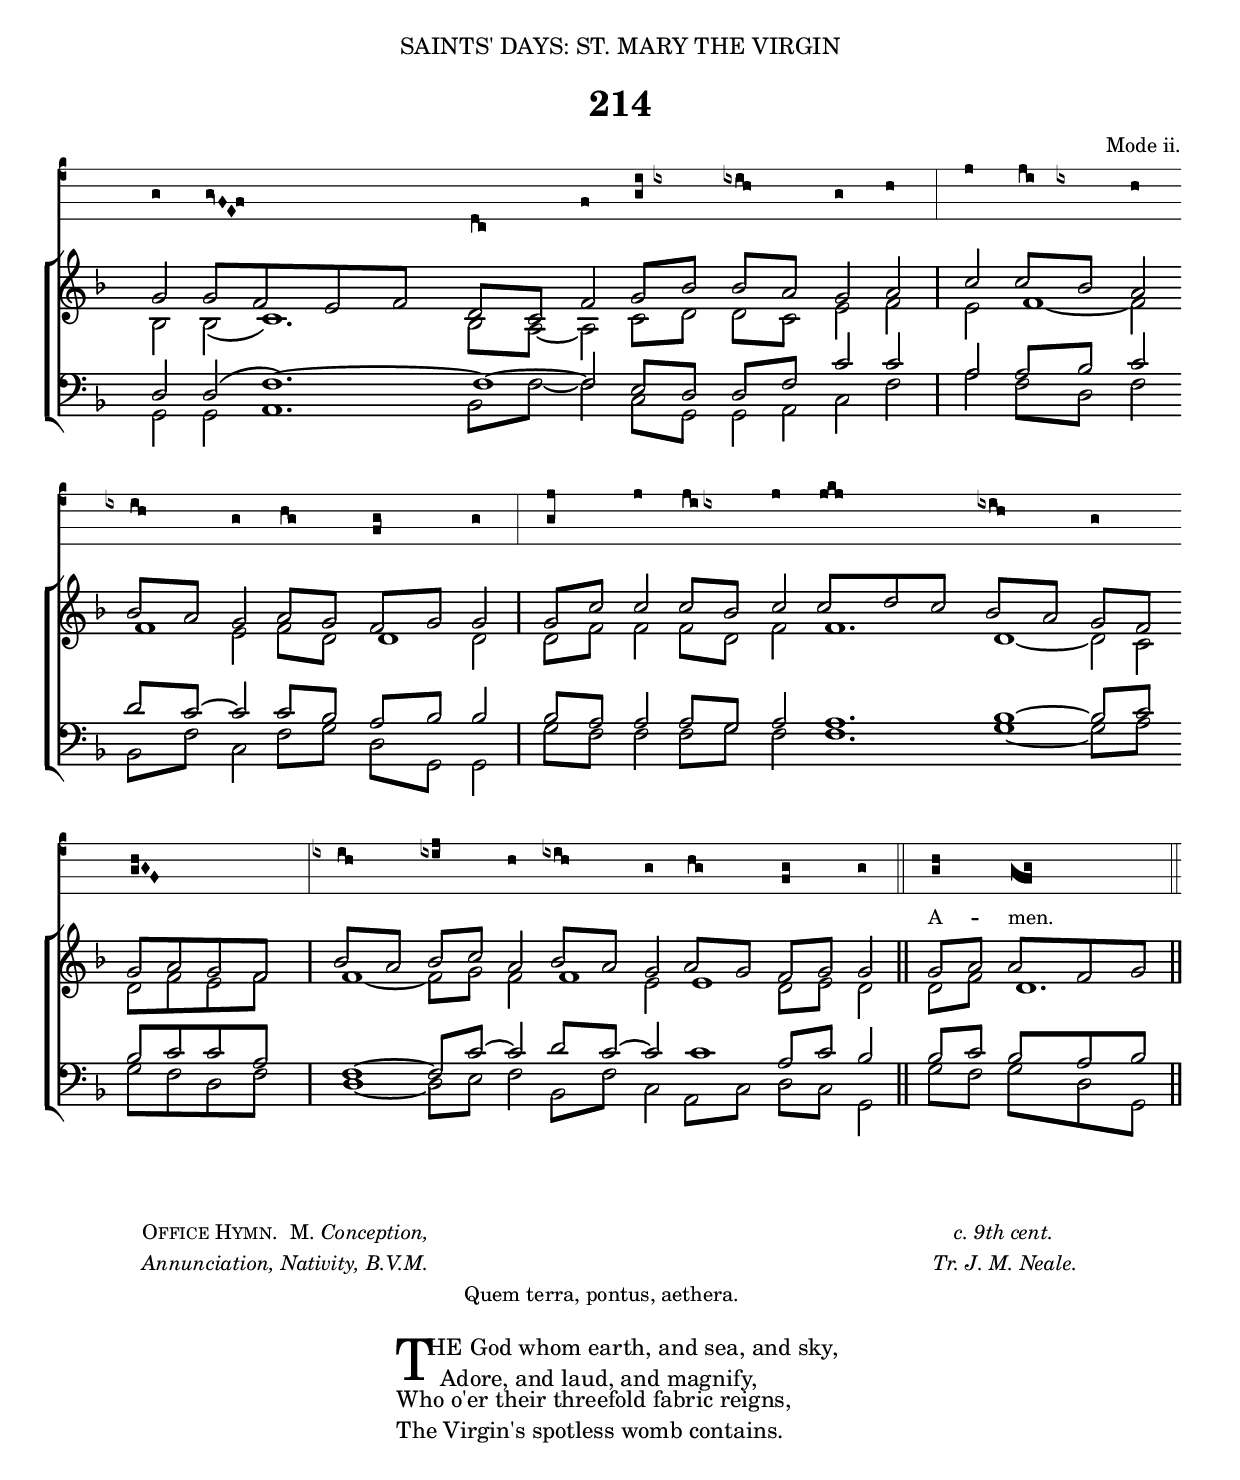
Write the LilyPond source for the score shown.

%%% 340a.png
%%% Hymn 214
%%% Version 1

\version "2.10"

\include "gregorian-init.ly"

\header {
  dedication = \markup { \center-align {  "SAINTS' DAYS: ST. MARY THE VIRGIN"
		\hspace #0.1 }}	

  title = "214"
  
  arranger = \markup { \small { "Mode ii." }}
  
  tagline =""
}


%%%%%%%%%%%%%%%%%%%%%%%%%%%% Macros

%% macro settings for stemless long note which is 2x duration of regular white note    

ln = {\once \override NoteHead #'duration-log = #0 
           \once \override Stem #'stencil = ##f
           \once \override NoteColumn #'force-hshift = #0.4 }

%% a second set of macro settings for stemless long notes ( 2x duration of regular white note )
%% this one uses X-offset instead of force-hshift.
%% All long notes are offset slightly to the right with respect to any beamed notes which 
%% they are aligned with.  Normally, this is done with force-hshift.  
%% However, when 2 long notes occur one atop the other (i.e. in S + A pats or in T + B parts), then applying force-hshift
%% to both does not work.  Hence one note needs to be moved with the regular force-hshift in the \ln macro above,
%% while the other is moved with X-offset with the macro \lnb
%% In general force-hshift is preferred whenever possible as slurs are adjusted automatically, while X-offset especially
%% when used with a bottom slur often results in a slur starting too far to the left and which then needs manual adjustment. 

lnb = {\once \override NoteHead #'duration-log = #0 
           \once \override Stem #'stencil = ##f
           \once \override NoteHead #'X-offset = #0.8 }

%% moves plainsong accidentals leftwards so that they show up more clearly. Second one does the same but by a smaller amount
moveacci = \once \override Accidental #'extra-offset = #'(-1.2 . 0 )

moveaccib = \once \override Accidental #'extra-offset = #'(-0.8 . 0 )

%% music function to allow lyrics to skip a given number of note-syllables
%% skips #7 will skip over 7 music note-syllables. Needed to align lyrics which begin partway
%% through the music

skips = #(define-music-function (parser location times) (number?)
     #{
	     \repeat unfold $times { \skip 1}
       #})

%%%%%%%%%%%%%%%%%%%%%%%% End of Macro definitions

%%% plainsong voice

plainsong = \context VaticanaVoice  {  \relative c { 
	\clef "vaticana-do3"
	\set fontSize = #3
        \key c \major 

  g'8 \[ \virga g \inclinatum f \inclinatum e  f8 \] \[ d \flexa c \] f8 \[ g \pes \moveacci bes  \] \[ bes \flexa a \] g a \bar "|" c  \[ c \flexa \moveacci bes! \]  a \bar "" \break    

  \once \override Score.SeparationItem #'padding = #4 \[ \moveaccib bes! \flexa a \] g \[ a \flexa g \] \[ f \pes g \] g \bar "|" \[ g \pes c \] c  \[ c \flexa \moveacci bes! \] c \[ c \pes d \flexa c \] \[  bes \flexa a \] g4 \bar "" \break
  
  \[ g8 \pes a \inclinatum g \inclinatum f \] \bar "|" \[ \moveaccib bes! \flexa a \] \[ bes \pes c \] a \[ bes \flexa a \] g \[ a \flexa g \] \[ f \pes g \] g \bar "||" 
  
%%%Amen bit  
  
  \[ g \pes a \] \[
	    \override NoteHead #'extra-offset = #'(0.0 . -0.1 ) g8 
            \override NoteHead #'extra-offset = #'(-0.38 . 0.0 ) \flexa  f8 \pes 
            \override NoteHead #'extra-offset = #'(0.02 . 0.05) g8 \] \bar "||"
  
}}
  

%%% SATB voices

global = {
  \key f \major 
  \set Staff.midiInstrument = "church organ"
}

soprano = \relative c' {
	\autoBeamOff
  \tag #'Tune { g'8 g[ f e f] d[c] f g[ bes] bes[ a] g a \bar "|" c c[ bes] a \bar "" \break
  bes[ a] g a[ g] f[ g] g \bar "|" g[ c] c c[ bes] c c[ d c] bes[ a] g[f] \bar "" \break
  g[ a g f] \bar "|" bes[ a] bes[ c] a bes[a] g a[ g] f[ g] g \bar "||" }
  
  \tag #'Amen { g[ a] a[f g] \bar "||" }
}

alto = \relative c' {
	\autoBeamOff
  \tag #'Tune { bes8 bes( \ln c4.) bes8[ a ~] a c[ d] d[ c] e f \bar "|" e \ln f4 ~ f8 \bar "" \break
  \ln f4 e8 f[ d] \ln d4 d8 \bar "|" d8[ f] f f[ d] f \ln f4. \ln d4 ~ d8 c] \bar "" \break
  d[ f e f] \bar "|" \ln f4 ~ f8[ g] f \ln f4 e8 \ln e4 d8[e] d \bar "||" }
  
  \tag #'Amen { d8[f] \ln d4. \bar "||" }
}

tenor = \relative c { \clef bass
	\autoBeamOff
  \tag #'Tune { d8 d( \ln f4.) ~ \ln f4 ~ f8 e8[ d] d[ f] c' c \bar "|" a a[ bes] c \bar "" \break
  d[ c] ~ c c[ bes] a[ bes] bes \bar "|" bes[ a] a a[ g] a \ln a4. \ln bes4 ~ bes8[ c] \bar "" \break
  bes8[ c c a] \bar "|" \ln f4 ~ f8[ c'] ~ c d[ c] ~ c \ln c4 a8[ c] bes \bar "||" }
  
  \tag #'Amen { bes[ c] bes[ a bes] \bar "||" }
}

bass = \relative c { \clef bass
	\autoBeamOff	
  \tag #'Tune { g8 g \lnb a4. bes8[ f'] ~ f c[ g] g a] c f \bar "|" a f[ d] f \bar "" \break
  bes,[ f'] c f[ g] d[ g,] g \bar "|" g'[ f] f f[ g] f \lnb f4. \lnb g4 ~ g8[ a] \bar ""
  g[ f d f] \bar "|" \lnb d4 ~ d8[ e] f bes,[ f'] c a[ c] d[ c] g \bar "||" }
  
  \tag #'Amen { g'[ f] g[ d g,] \bar "||" }
}


inlinelyrics = \lyricmode {
  \override LyricText #'font-size = #-1.	
  \skips #32 A -- men.
}


#(ly:set-option 'point-and-click #f)

\book {

\paper {
 #(set-paper-size "a4")
%% annotate-spacing = ##t
 print-page-number = ##f
 ragged-last-bottom = ##t
 ragged-bottom = ##t
}

\score {	
  <<
  \new VaticanaStaff {\plainsong }
  \new ChoirStaff <<
  
  	
 
   \new Staff = "upper" <<
   
   
       \context Voice = sopranos {\voiceOne \global \soprano }
       \context Voice = altos {\voiceTwo \global \alto }
                      >> 
		      
	\new Lyrics \lyricsto sopranos {  \set alignAboveContext = #"upper" \override LyricSpace #'minimum-distance = #1 \inlinelyrics } 
		      
    \new Staff = "lower" <<
       \context Voice = tenors {\voiceOne \global \tenor }
       \context Voice = bass {\voiceTwo \global \bass }
	             >> 
		 >>  
  >>

\layout {
	
  ragged-right = ##f
  ragged-last = ##f
  \context { \Score timing = ##f }
  \context { \Score \override TimeSignature #'transparent = ##t }
  \context { \Score \remove "Mark_engraver" }
  \context { \Staff \consists "Mark_engraver" }
  
  % *** Needed to produce beamed minims - which are quavers in disguise
  \context { \Staff \override NoteHead #'duration-log = #1 }
  \context { \Staff \override Stem #'flag-style = #'no-flag }
  
  \context { \VaticanaStaff
           % *** Increases distance between lines of staff  
           \override StaffSymbol #'staff-space = #1.6            
           % *** Changes staff to black instead of default red
           \revert StaffSymbol #'color
           % *** Makes clef bigger       
           \override Clef #'font-size = #3
           % *** Would make ledger lines black, if there were any
           \revert LedgerLineSpanner #'color
           % *** Makes terminal barline visible 
           \override BarLine #'transparent = ##f 
  	   % *** Remove custos
	   \remove Custos_engraver
	   % needed for certain tweaks
	   \consists "Mark_engraver"
           }
     }
} %%% score bracket 

%%% A separate score block to generate the midi minus the plainsong voice. This midi is for the main tune only.
%%% Since minims are quavers in disguise, tempo has to be set accordingly, tempo set to 2=80

\score {	
  \new ChoirStaff <<
   \new Staff = "upper" <<
     \context Voice = sopranos {\voiceOne \global \removeWithTag #'Amen \soprano }
     \context Voice = altos {\voiceTwo \global \removeWithTag #'Amen \alto }
                      >> 
   \new Staff = "lower" <<
     \context Voice = tenors {\voiceOne \global \removeWithTag #'Amen \tenor }
     \context Voice = bass {\voiceTwo \global \removeWithTag #'Amen \bass }
	             >> 
		 >>  

\midi { 
  \context { \Score tempoWholesPerMinute = #(ly:make-moment 80 8) }
       } 
}


%%% A separate score block to generate the midi for the Amen only, again minus the plainsong voice.

\score{
\new ChoirStaff	
<<
	\context Staff = upper << 
	\context Voice = sopranos { \voiceOne \global \keepWithTag #'Amen \soprano }
	\context Voice = altos    { \voiceTwo \global \keepWithTag #'Amen \alto }
	                      >>		      
	\context Staff = lower <<
	\context Voice = tenors { \voiceOne \global \keepWithTag #'Amen \tenor }
	\context Voice = basses { \voiceTwo \global \keepWithTag #'Amen \bass }
			        >>
>>

\midi { \context { \Score tempoWholesPerMinute = #(ly:make-moment 80 8) }}      
  	
	
} %%% Score bracket

\markup { "                  " }  %% force some blank space before start of lyrics

\markup { "                  " }  %% force some blank space before start of lyrics

%%% Lyric titles and attributions

\markup { \hspace #8 \small {  \column { \line {\smallCaps  "Office Hymn."  " M." \italic "Conception,"  \hspace #50 \italic "c. 9th cent." }    
	\line { \italic "Annunciation, Nativity, B.V.M." \hspace #48 \italic "Tr. J. M. Neale."  } 
	\line { \hspace #31 "Quem terra, pontus, aethera." }
	\line { "         " } %%% adds blank spacing between verses
}}}



%%% Lyrics

\markup { \hspace #30 %%add space as necc. to center the column
          \column { %% super column of everything
	              \column { %% verse 1 is a column of 2 lines  
	                  \line { \hspace #2.4 \column { \lower #2.4 \fontsize #8 "T" }   %%Drop Cap goes here
				  \hspace #-1.2    %% adjust this if other letters are too far from Drop Cap
				  \column  { \raise #0.0 "HE God whom earth, and sea, and sky,"
			                                "  Adore, and laud, and magnify," } }          
	                  \line {  \hspace #2.5  %%adjust hspace until this line left edge is flush with Drop Cap
				   \lower  #1.56  %%adjust this until the line spacing looks right
				   \column {   
					   "Who o'er their threefold fabric reigns,"
					   "The Virgin's spotless womb contains."
			  		}}
		      } 


	  } %%% end super column
}


%%fake score block to occupy space and force a pagebreak.  Can't think of a better way of doing this.
\score{
	{s4 }
\header { breakbefore = ##f piece = ##f opus = ##f tagline = ##f }
\layout{	
	\context { \Staff
		\remove Time_signature_engraver
		\remove Key_engraver
		\remove Clef_engraver
		\remove Staff_symbol_engraver
}}}

%%% Second page
%%% Continuation of lyrics

\markup { \hspace #30 %%add space as necc. to center the column
          \column { %% super column of everything
		  	\hspace #1  % adds vertical spacing between verses  
			\line { "2  "
			   \column {
				   "The God whose will by moon and sun"
				   "And all things in due course is done,"
				   "Is borne upon a Maiden's breast,"
				   "By fullest heavenly grace possest."

				    "         " %%% adds blank spacing between verses
		       }}
			   \line { "3  "
			   \column {	     
				   "How blest that Mother, in whose shrine"
				   "The great Artificer Divine,"
				   "Whose hand contains the earth and sky,"
				   "Vouchsafed, as in his ark, to lie!"
				  "           " %%% adds vertical spacing between verses
			}}	
			   \line { "4  "
			   \column {	     
				   "Blest, in the message Gabriel brought;"
				   "Blest, by the work the Spirit wrought:"
				   "From whom the Great Desire of earth"
				   "Took human flesh and human birth."
				  "           " %%% adds vertical spacing between verses
			}}	
			\line { "5. "
				\column {	     
					"All honour, laud, and glory be,"
					"O Jesu, Virgin-born, to thee!"
					"All glory, as is ever meet,"
					"To Father and to Paraclete.     Amen."
     			}}

	  }
} %%% lyric markup bracket


} %% book bracket
